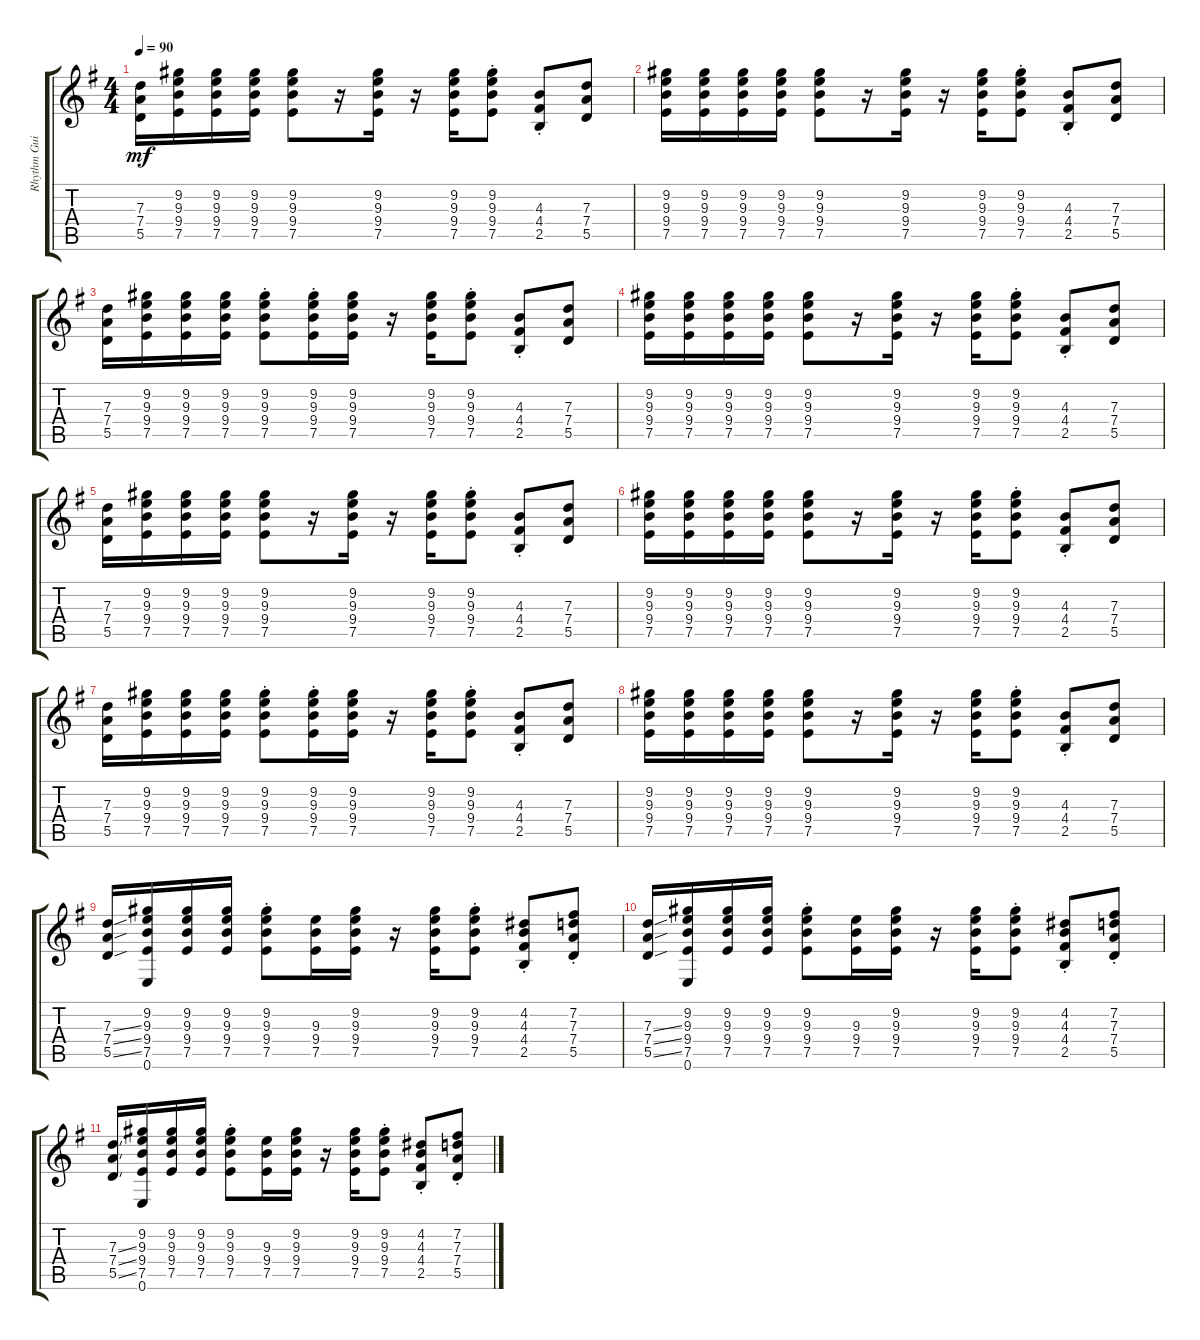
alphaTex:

\track ("Rhythm Guitar 2" "Rhythm Gui") {instrument overdrivenguitar}
\staff {score tabs}
\tuning (E4 B3 G3 D3 A2 E2) {hide}
\ts (4 4)
\tempo 90
\clef g2
\ks g
(7.3 7.4 5.5).16{dy mf} (9.2 9.3 9.4 7.5).16 (9.2 9.3 9.4 7.5).16 (9.2 9.3 9.4 7.5).16 (9.2 9.3 9.4 7.5).8 r.16 (9.2 9.3 9.4 7.5).16 r.16 (9.2 9.3 9.4 7.5).16 (9.2{st} 9.3{st} 9.4{st} 7.5{st}).8 (4.3{st} 4.4{st} 2.5{st}).8 (7.3 7.4 5.5).8 |
(9.2 9.3 9.4 7.5).16 (9.2 9.3 9.4 7.5).16 (9.2 9.3 9.4 7.5).16 (9.2 9.3 9.4 7.5).16 (9.2 9.3 9.4 7.5).8 r.16 (9.2 9.3 9.4 7.5).16 r.16 (9.2 9.3 9.4 7.5).16 (9.2{st} 9.3{st} 9.4{st} 7.5{st}).8 (4.3{st} 4.4{st} 2.5{st}).8 (7.3 7.4 5.5).8 |
(7.3 7.4 5.5).16 (9.2 9.3 9.4 7.5).16 (9.2 9.3 9.4 7.5).16 (9.2 9.3 9.4 7.5).16 (9.2{st} 9.3{st} 9.4{st} 7.5{st}).8 (9.2{st} 9.3{st} 9.4{st} 7.5{st}).16 (9.2 9.3 9.4 7.5).16 r.16 (9.2 9.3 9.4 7.5).16 (9.2{st} 9.3{st} 9.4{st} 7.5{st}).8 (4.3{st} 4.4{st} 2.5{st}).8 (7.3 7.4 5.5).8 |
(9.2 9.3 9.4 7.5).16 (9.2 9.3 9.4 7.5).16 (9.2 9.3 9.4 7.5).16 (9.2 9.3 9.4 7.5).16 (9.2 9.3 9.4 7.5).8 r.16 (9.2 9.3 9.4 7.5).16 r.16 (9.2 9.3 9.4 7.5).16 (9.2{st} 9.3{st} 9.4{st} 7.5{st}).8 (4.3{st} 4.4{st} 2.5{st}).8 (7.3 7.4 5.5).8 |
(7.3 7.4 5.5).16 (9.2 9.3 9.4 7.5).16 (9.2 9.3 9.4 7.5).16 (9.2 9.3 9.4 7.5).16 (9.2 9.3 9.4 7.5).8 r.16 (9.2 9.3 9.4 7.5).16 r.16 (9.2 9.3 9.4 7.5).16 (9.2{st} 9.3{st} 9.4{st} 7.5{st}).8 (4.3{st} 4.4{st} 2.5{st}).8 (7.3 7.4 5.5).8 |
(9.2 9.3 9.4 7.5).16 (9.2 9.3 9.4 7.5).16 (9.2 9.3 9.4 7.5).16 (9.2 9.3 9.4 7.5).16 (9.2 9.3 9.4 7.5).8 r.16 (9.2 9.3 9.4 7.5).16 r.16 (9.2 9.3 9.4 7.5).16 (9.2{st} 9.3{st} 9.4{st} 7.5{st}).8 (4.3{st} 4.4{st} 2.5{st}).8 (7.3 7.4 5.5).8 |
(7.3 7.4 5.5).16 (9.2 9.3 9.4 7.5).16 (9.2 9.3 9.4 7.5).16 (9.2 9.3 9.4 7.5).16 (9.2{st} 9.3{st} 9.4{st} 7.5{st}).8 (9.2{st} 9.3{st} 9.4{st} 7.5{st}).16 (9.2 9.3 9.4 7.5).16 r.16 (9.2 9.3 9.4 7.5).16 (9.2{st} 9.3{st} 9.4{st} 7.5{st}).8 (4.3{st} 4.4{st} 2.5{st}).8 (7.3 7.4 5.5).8 |
(9.2 9.3 9.4 7.5).16 (9.2 9.3 9.4 7.5).16 (9.2 9.3 9.4 7.5).16 (9.2 9.3 9.4 7.5).16 (9.2 9.3 9.4 7.5).8 r.16 (9.2 9.3 9.4 7.5).16 r.16 (9.2 9.3 9.4 7.5).16 (9.2{st} 9.3{st} 9.4{st} 7.5{st}).8 (4.3{st} 4.4{st} 2.5{st}).8 (7.3 7.4 5.5).8 |
(7.3{ss} 7.4{ss} 5.5{ss}).16 (9.2 9.3 9.4 7.5 0.6).16 (9.2 9.3 9.4 7.5).16 (9.2 9.3 9.4 7.5).16 (9.2{st} 9.3{st} 9.4{st} 7.5{st}).8 (9.3 9.4 7.5).16 (9.2 9.3 9.4 7.5).16 r.16 (9.2 9.3 9.4 7.5).16 (9.2{st} 9.3{st} 9.4{st} 7.5{st}).8 (4.2{st} 4.3{st} 4.4{st} 2.5{st}).8 (7.2{st} 7.3{st} 7.4{st} 5.5{st}).8 |
(7.3{ss} 7.4{ss} 5.5{ss}).16 (9.2 9.3 9.4 7.5 0.6).16 (9.2 9.3 9.4 7.5).16 (9.2 9.3 9.4 7.5).16 (9.2{st} 9.3{st} 9.4{st} 7.5{st}).8 (9.3 9.4 7.5).16 (9.2 9.3 9.4 7.5).16 r.16 (9.2 9.3 9.4 7.5).16 (9.2{st} 9.3{st} 9.4{st} 7.5{st}).8 (4.2{st} 4.3{st} 4.4{st} 2.5{st}).8 (7.2{st} 7.3{st} 7.4{st} 5.5{st}).8 |
(7.3{ss} 7.4{ss} 5.5{ss}).16 (9.2 9.3 9.4 7.5 0.6).16 (9.2 9.3 9.4 7.5).16 (9.2 9.3 9.4 7.5).16 (9.2{st} 9.3{st} 9.4{st} 7.5{st}).8 (9.3 9.4 7.5).16 (9.2 9.3 9.4 7.5).16 r.16 (9.2 9.3 9.4 7.5).16 (9.2{st} 9.3{st} 9.4{st} 7.5{st}).8 (4.2{st} 4.3{st} 4.4{st} 2.5{st}).8 (7.2{st} 7.3{st} 7.4{st} 5.5{st}).8
